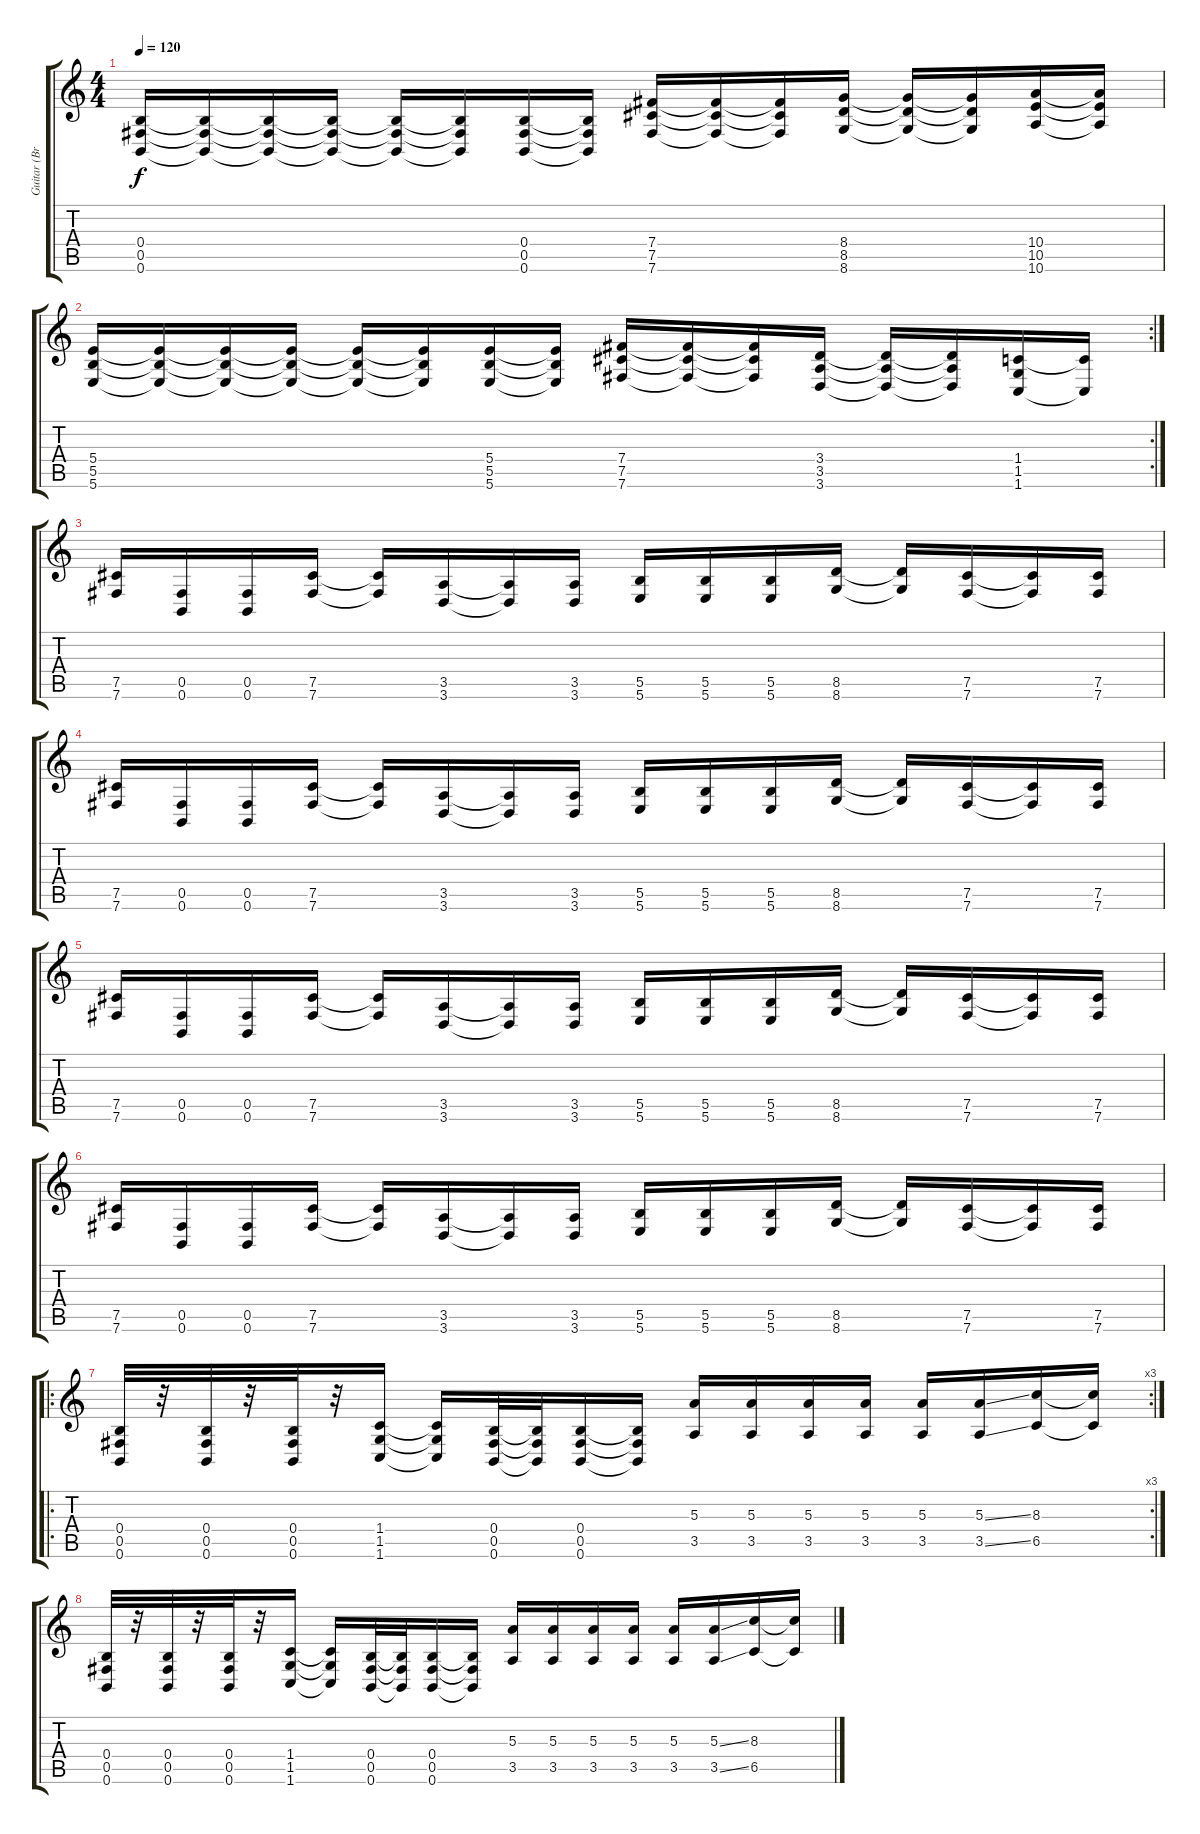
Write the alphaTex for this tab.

\track ("Guitar (Brad Delson)" "Guitar (Br") {instrument overdrivenguitar}
\staff {score tabs}
\tuning (Db4 Ab3 E3 B2 Gb2 B1) {hide}
\ts (4 4)
\tempo 120
\clef g2
\ks c
(0.4 0.5 0.6).16{dy f} (0.4{t} 0.5{t} 0.6{t}).16 (0.4{t} 0.5{t} 0.6{t}).16 (0.4{t} 0.5{t} 0.6{t}).16 (0.4{t} 0.5{t} 0.6{t}).16 (0.4{t} 0.5{t} 0.6{t}).16 (0.4 0.5 0.6).16 (0.4{t} 0.5{t} 0.6{t}).16 (7.4 7.5 7.6).16 (7.4{t} 7.5{t} 7.6{t}).16 (7.4{t} 7.5{t} 7.6{t}).16 (8.4 8.5 8.6).16 (8.4{t} 8.5{t} 8.6{t}).16 (8.4{t} 8.5{t} 8.6{t}).16 (10.4 10.5 10.6).16 (10.4{t} 10.5{t} 10.6{t}).16 |
\rc 2
(5.4 5.5 5.6).16 (5.4{t} 5.5{t} 5.6{t}).16 (5.4{t} 5.5{t} 5.6{t}).16 (5.4{t} 5.5{t} 5.6{t}).16 (5.4{t} 5.5{t} 5.6{t}).16 (5.4{t} 5.5{t} 5.6{t}).16 (5.4 5.5 5.6).16 (5.4{t} 5.5{t} 5.6{t}).16 (7.4 7.5 7.6).16 (7.4{t} 7.5{t} 7.6{t}).16 (7.4{t} 7.5{t} 7.6{t}).16 (3.4 3.5 3.6).16 (3.4{t} 3.5{t} 3.6{t}).16 (3.4{t} 3.5{t} 3.6{t}).16 (1.4 1.5 1.6).16 (1.4{t} 1.6{t}).16 |
(7.5 7.6).16 (0.5 0.6).16 (0.5 0.6).16 (7.5 7.6).16 (7.5{t} 7.6{t}).16 (3.5 3.6).16 (3.5{t} 3.6{t}).16 (3.5 3.6).16 (5.5 5.6).16 (5.5 5.6).16 (5.5 5.6).16 (8.5 8.6).16 (8.5{t} 8.6{t}).16 (7.5 7.6).16 (7.5{t} 7.6{t}).16 (7.5 7.6).16 |
(7.5 7.6).16 (0.5 0.6).16 (0.5 0.6).16 (7.5 7.6).16 (7.5{t} 7.6{t}).16 (3.5 3.6).16 (3.5{t} 3.6{t}).16 (3.5 3.6).16 (5.5 5.6).16 (5.5 5.6).16 (5.5 5.6).16 (8.5 8.6).16 (8.5{t} 8.6{t}).16 (7.5 7.6).16 (7.5{t} 7.6{t}).16 (7.5 7.6).16 |
(7.5 7.6).16 (0.5 0.6).16 (0.5 0.6).16 (7.5 7.6).16 (7.5{t} 7.6{t}).16 (3.5 3.6).16 (3.5{t} 3.6{t}).16 (3.5 3.6).16 (5.5 5.6).16 (5.5 5.6).16 (5.5 5.6).16 (8.5 8.6).16 (8.5{t} 8.6{t}).16 (7.5 7.6).16 (7.5{t} 7.6{t}).16 (7.5 7.6).16 |
(7.5 7.6).16 (0.5 0.6).16 (0.5 0.6).16 (7.5 7.6).16 (7.5{t} 7.6{t}).16 (3.5 3.6).16 (3.5{t} 3.6{t}).16 (3.5 3.6).16 (5.5 5.6).16 (5.5 5.6).16 (5.5 5.6).16 (8.5 8.6).16 (8.5{t} 8.6{t}).16 (7.5 7.6).16 (7.5{t} 7.6{t}).16 (7.5 7.6).16 |
\ro
\rc 3
(0.4 0.5 0.6).32 r.32 (0.4 0.5 0.6).32 r.32 (0.4 0.5 0.6).32 r.32 (1.4 1.5 1.6).16 (1.4{t} 1.5{t} 1.6{t}).16 (0.4 0.5 0.6).32 (0.4{t} 0.5{t} 0.6{t}).32 (0.4 0.5 0.6).16 (0.4{t} 0.5{t} 0.6{t}).16 (5.3 3.5).16 (5.3 3.5).16 (5.3 3.5).16 (5.3 3.5).16 (5.3 3.5).16 (5.3{ss} 3.5{ss}).16 (8.3 6.5).16 (8.3{t} 6.5{t}).16 |
(0.4 0.5 0.6).32 r.32 (0.4 0.5 0.6).32 r.32 (0.4 0.5 0.6).32 r.32 (1.4 1.5 1.6).16 (1.4{t} 1.5{t} 1.6{t}).16 (0.4 0.5 0.6).32 (0.4{t} 0.5{t} 0.6{t}).32 (0.4 0.5 0.6).16 (0.4{t} 0.5{t} 0.6{t}).16 (5.3 3.5).16 (5.3 3.5).16 (5.3 3.5).16 (5.3 3.5).16 (5.3 3.5).16 (5.3{ss} 3.5{ss}).16 (8.3 6.5).16 (8.3{t} 6.5{t}).16
